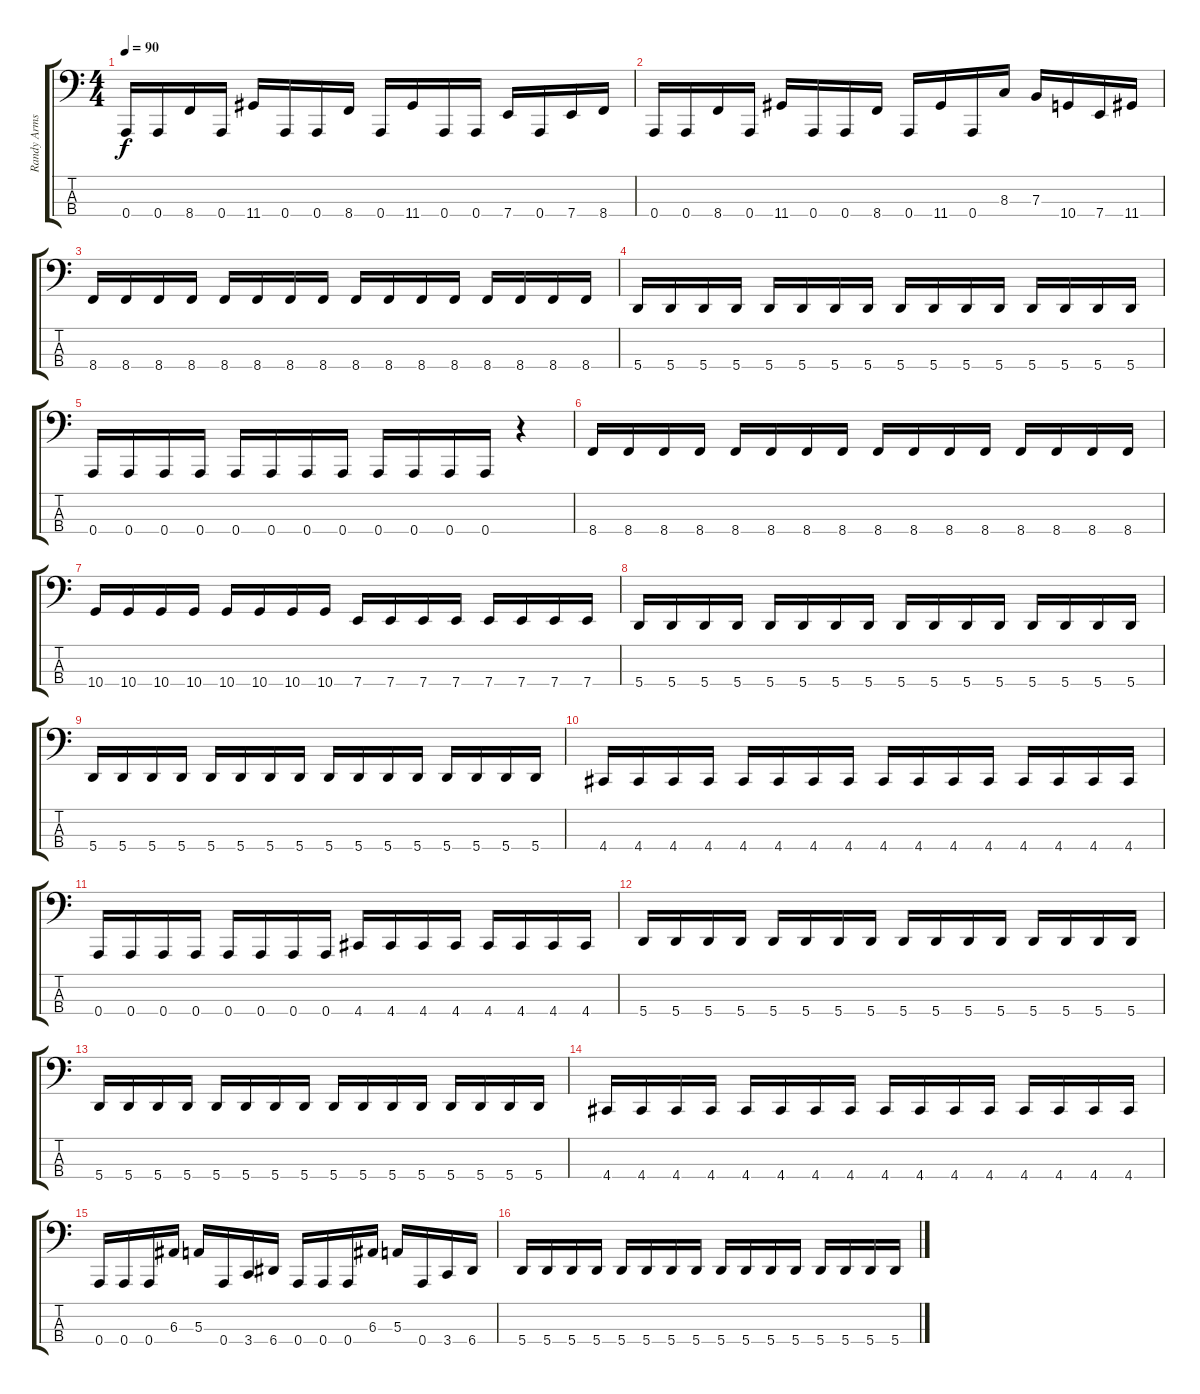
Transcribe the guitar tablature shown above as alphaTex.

\track ("Randy Armstrong" "Randy Arms") {instrument electricbassfinger}
\staff {score tabs}
\tuning (D2 A1 E1 A0) {hide}
\ts (4 4)
\tempo 90
\clef f4
\ks c
0.4.16{dy f} 0.4.16 8.4.16 0.4.16 11.4.16 0.4.16 0.4.16 8.4.16 0.4.16 11.4.16 0.4.16 0.4.16 7.4.16 0.4.16 7.4.16 8.4.16 |
0.4.16 0.4.16 8.4.16 0.4.16 11.4.16 0.4.16 0.4.16 8.4.16 0.4.16 11.4.16 0.4.16 8.3.16 7.3.16 10.4.16 7.4.16 11.4.16 |
8.4.16 8.4.16 8.4.16 8.4.16 8.4.16 8.4.16 8.4.16 8.4.16 8.4.16 8.4.16 8.4.16 8.4.16 8.4.16 8.4.16 8.4.16 8.4.16 |
5.4.16 5.4.16 5.4.16 5.4.16 5.4.16 5.4.16 5.4.16 5.4.16 5.4.16 5.4.16 5.4.16 5.4.16 5.4.16 5.4.16 5.4.16 5.4.16 |
0.4.16 0.4.16 0.4.16 0.4.16 0.4.16 0.4.16 0.4.16 0.4.16 0.4.16 0.4.16 0.4.16 0.4.16 r.4 |
8.4.16 8.4.16 8.4.16 8.4.16 8.4.16 8.4.16 8.4.16 8.4.16 8.4.16 8.4.16 8.4.16 8.4.16 8.4.16 8.4.16 8.4.16 8.4.16 |
10.4.16 10.4.16 10.4.16 10.4.16 10.4.16 10.4.16 10.4.16 10.4.16 7.4.16 7.4.16 7.4.16 7.4.16 7.4.16 7.4.16 7.4.16 7.4.16 |
5.4.16 5.4.16 5.4.16 5.4.16 5.4.16 5.4.16 5.4.16 5.4.16 5.4.16 5.4.16 5.4.16 5.4.16 5.4.16 5.4.16 5.4.16 5.4.16 |
5.4.16 5.4.16 5.4.16 5.4.16 5.4.16 5.4.16 5.4.16 5.4.16 5.4.16 5.4.16 5.4.16 5.4.16 5.4.16 5.4.16 5.4.16 5.4.16 |
4.4.16 4.4.16 4.4.16 4.4.16 4.4.16 4.4.16 4.4.16 4.4.16 4.4.16 4.4.16 4.4.16 4.4.16 4.4.16 4.4.16 4.4.16 4.4.16 |
0.4.16 0.4.16 0.4.16 0.4.16 0.4.16 0.4.16 0.4.16 0.4.16 4.4.16 4.4.16 4.4.16 4.4.16 4.4.16 4.4.16 4.4.16 4.4.16 |
5.4.16 5.4.16 5.4.16 5.4.16 5.4.16 5.4.16 5.4.16 5.4.16 5.4.16 5.4.16 5.4.16 5.4.16 5.4.16 5.4.16 5.4.16 5.4.16 |
5.4.16 5.4.16 5.4.16 5.4.16 5.4.16 5.4.16 5.4.16 5.4.16 5.4.16 5.4.16 5.4.16 5.4.16 5.4.16 5.4.16 5.4.16 5.4.16 |
4.4.16 4.4.16 4.4.16 4.4.16 4.4.16 4.4.16 4.4.16 4.4.16 4.4.16 4.4.16 4.4.16 4.4.16 4.4.16 4.4.16 4.4.16 4.4.16 |
0.4.16 0.4.16 0.4.16 6.3.16 5.3.16 0.4.16 3.4.16 6.4.16 0.4.16 0.4.16 0.4.16 6.3.16 5.3.16 0.4.16 3.4.16 6.4.16 |
5.4.16 5.4.16 5.4.16 5.4.16 5.4.16 5.4.16 5.4.16 5.4.16 5.4.16 5.4.16 5.4.16 5.4.16 5.4.16 5.4.16 5.4.16 5.4.16
